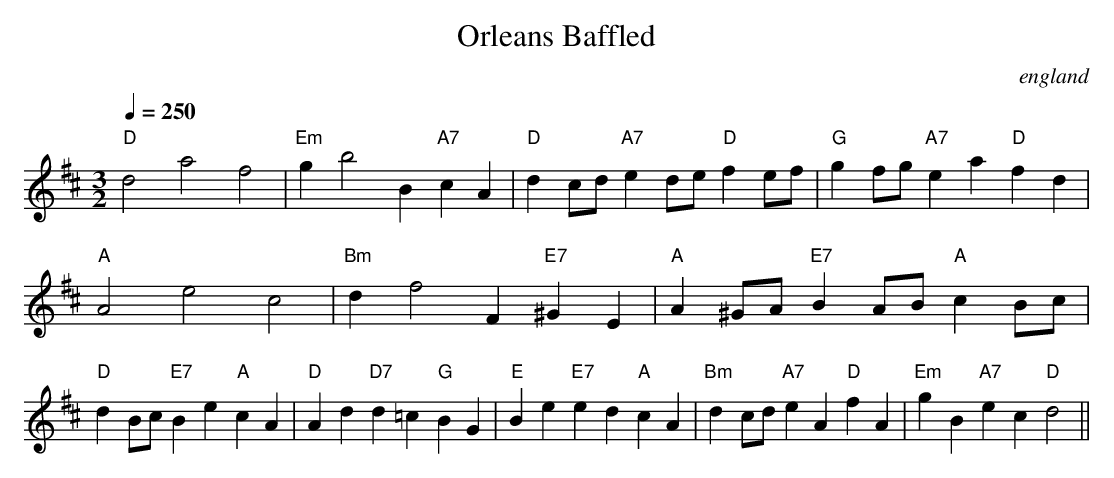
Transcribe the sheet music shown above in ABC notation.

X:1
T:Orleans Baffled
O:england
M:3/2
L:1/4
Q:250
K:D
"D"d2 a2 f2 | "Em"gb2 B "A7"cA | \
"D"dc/2d/2 "A7"ed/2e/2 "D"fe/2f/2 | "G"gf/2g/2 "A7"ea "D"fd | \
"A"A2 e2 c2 | "Bm"df2 F "E7"^GE | \
"A"A^G/2A/2 "E7"BA/2B/2 "A"cB/2c/2 | "D"dB/2c/2 "E7"Be "A"cA | \
"D"Ad "D7"d=c "G"BG | "E"Be "E7"ed "A"cA | \
"Bm"dc/2d/2 "A7"eA "D"fA | "Em"gB "A7"ec "D"d2 ||
